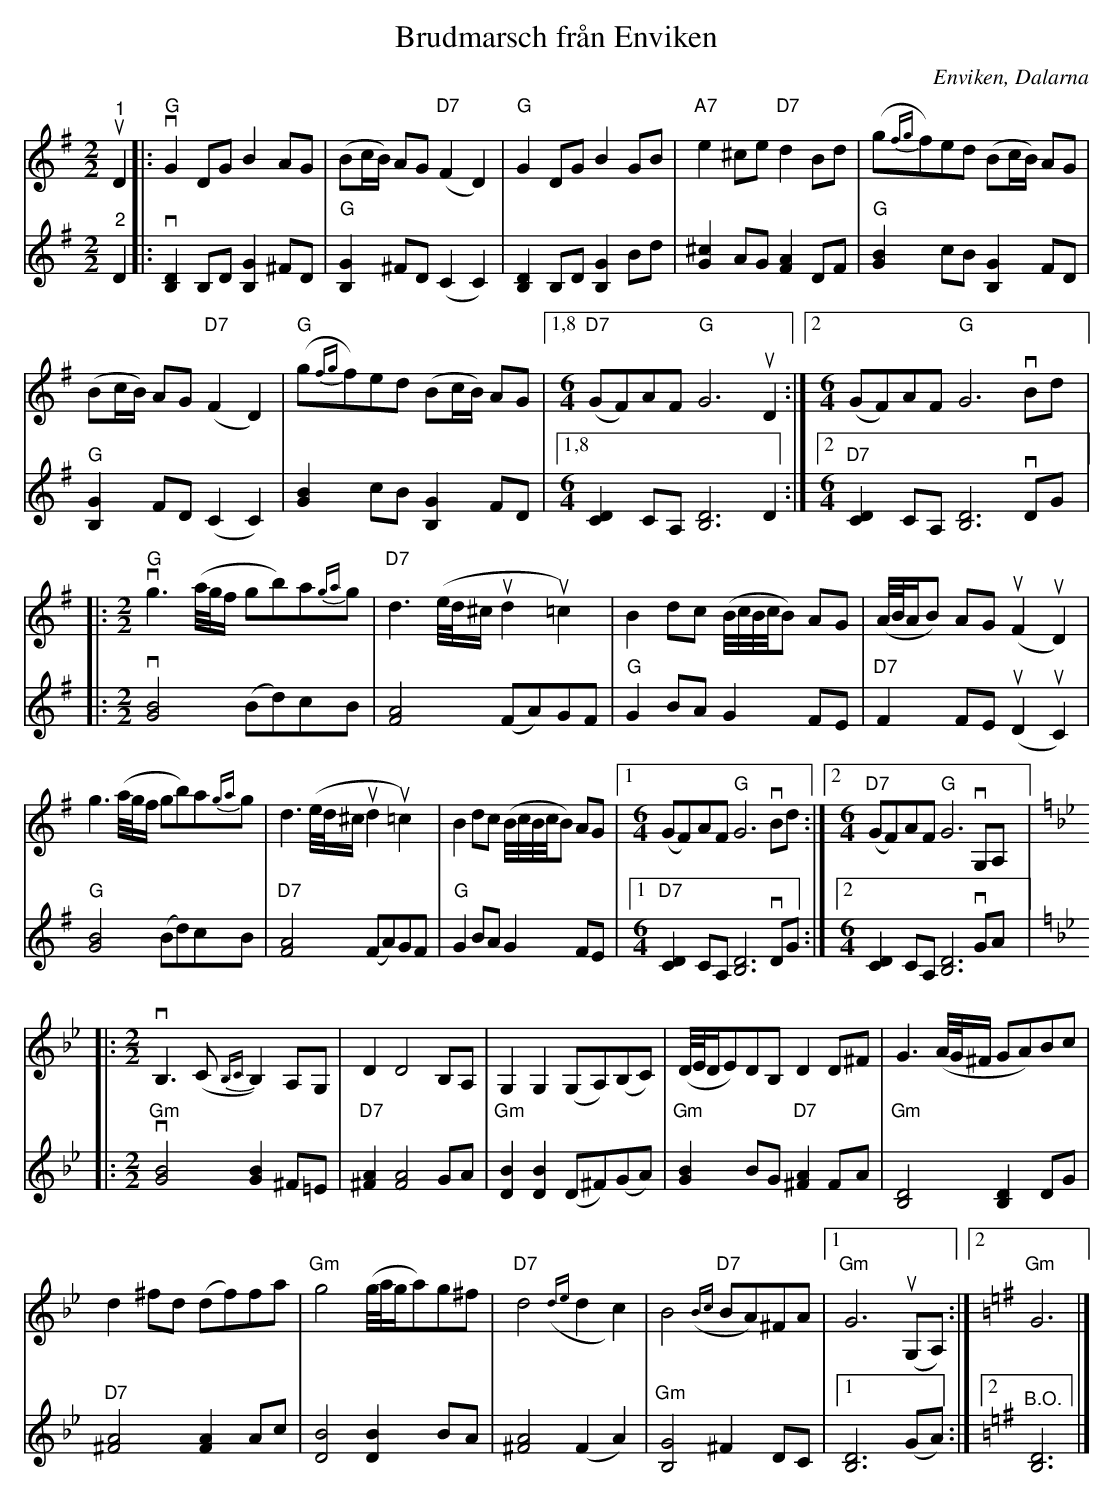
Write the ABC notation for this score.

X:1
T:Brudmarsch från Enviken
O:Enviken, Dalarna
L:1/8
M:2/2
K:G
V:1
"^1"u D2 |:v"G" G2 DG B2 AG | (Bc/B/) AG"D7" (F2 D2) |"G" G2 DG B2 GB | "A7" e2 ^ce"D7" d2 Bd | (g{fg}f)ed (Bc/B/) AG |
(Bc/B/) AG"D7" (F2 D2) | "G" (g{fg}f)ed (Bc/B/) AG |1,8[M:6/4]"D7" (GF)AF"G" G6u D2 :|2 [M:6/4] (GF)AF"G" G6v Bd |:
[M:2/2]"G"v g3 (a/4g/4f/ gb)a{ga}g | "D7" d3 (e/4d/4^c/u d2u =c2) | B2 dc (B/4c/4B/4c/4B) AG | (A/4B/4A/B) AGu (F2u D2) |
g3 (a/4g/4f/ gb)a{ga}g | d3 (e/4d/4^c/u d2u =c2) | B2 dc (B/4c/4B/4c/4B) AG |1 [M:6/4] (GF)AF"G" G6v Bd :|2[M:6/4]"D7" (GF)AF"G" G6v G,A, |:
[K:Bb][M:2/2]v B,3 (C{B,C} B,2) A,G, | D2 D4 B,A, | G,2 G,2 (G,A,)(B,C) | (D/4E/4D/E)DB, D2 D^F | G3 (A/4G/4^F/ GA)Bc |
d2 ^fd (df)fa |"Gm" g4 (g/4a/4g/a)g^f | "D7" d4({de} d2 c2) | B4({Bc}"D7" BA)^FA |1"Gm" G6u (G,A,) :|2[K:G]"Gm" G6 |]
V:2
"^2" D2 |:v [B,D]2 B,D [B,G]2 ^FD |"G" [B,G]2 ^FD (C2 C2) | [B,D]2 B,D [B,G]2 Bd | [G^c]2 AG [FA]2 DF |"G" [GB]2 cB [B,G]2 FD |
"G" [B,G]2 FD (C2 C2) | [GB]2 cB [B,G]2 FD |1,8 [M:6/4] [CD]2 CA, [B,D]6 D2 :|2[M:6/4]"D7" [CD]2 CA, [B,D]6v DG |:
[M:2/2]v [GB]4 (Bd)cB | [FA]4 (FA)GF |"G" G2 BA G2 FE |"D7" F2 FEu (D2u C2) |
"G" [GB]4 (Bd)cB | "D7" [FA]4 (FA)GF |"G" G2 BA G2 FE |1[M:6/4]"D7" [CD]2 CA, [B,D]6v DG :|2 [M:6/4] [CD]2 CA, [B,D]6v GA |:
[K:Bb][M:2/2]"Gm"v [GB]4 [GB]2 ^F=E |"D7" [^FA]2 [FA]4 GA | "Gm" [DB]2 [DB]2 (D^F)(GA) |"Gm" [GB]2 BG"D7" [^FA]2 FA |
"Gm" [B,D]4 [B,D]2 DG | "D7" [^FA]4 [FA]2 Ac | [DB]4 [DB]2 BA | [^FA]4 (F2 A2) |"Gm" [B,G]4 ^F2 DC |1 [B,D]6 (GA) :|2 [K:G]"^B.O." [B,D]6 |]
